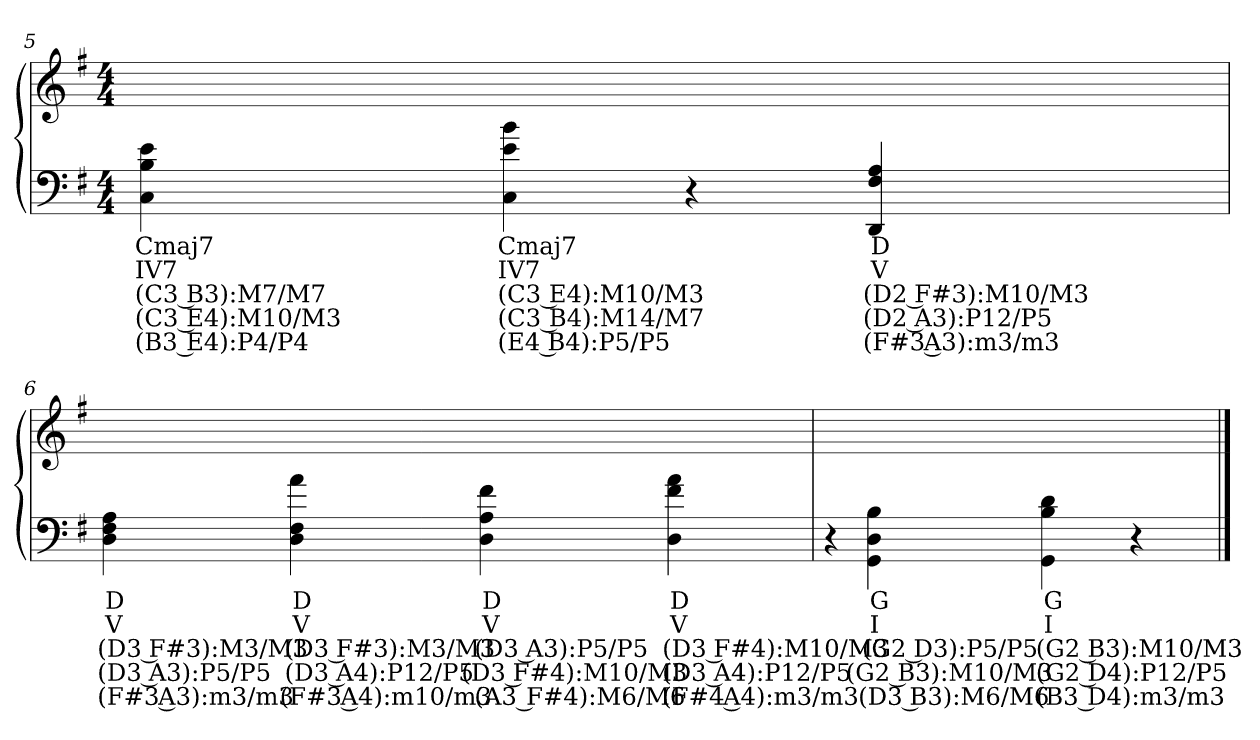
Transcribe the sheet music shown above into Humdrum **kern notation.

**kern	**text	**text	**text	**text	**text	**kern
*part2	*part2	*part2	*part2	*part2	*part2	*part1
*staff2	*staff2	*staff2	*staff2	*staff2	*staff2	*staff1
*clefF4	*	*	*	*	*	*clefG2
*k[f#]	*	*	*	*	*	*k[f#]
*G:	*	*	*	*	*	*G:
*M4/4	*	*	*	*	*	*M4/4
=5	=5	=5	=5	=5	=5	=5
4C 4B 4e	Cmaj7	IV7	(C3 B3):M7/M7	(C3 E4):M10/M3	(B3 E4):P4/P4	1ryy
4C 4e 4b	Cmaj7	IV7	(C3 E4):M10/M3	(C3 B4):M14/M7	(E4 B4):P5/P5	.
4r	.	.	.	.	.	.
4DD 4F# 4A	D	V	(D2 F#3):M10/M3	(D2 A3):P12/P5	(F#3 A3):m3/m3	.
=6	=6	=6	=6	=6	=6	=6
4D 4F# 4A	D	V	(D3 F#3):M3/M3	(D3 A3):P5/P5	(F#3 A3):m3/m3	1ryy
4D 4F# 4a	D	V	(D3 F#3):M3/M3	(D3 A4):P12/P5	(F#3 A4):m10/m3	.
4D 4A 4f#	D	V	(D3 A3):P5/P5	(D3 F#4):M10/M3	(A3 F#4):M6/M6	.
4D 4f# 4a	D	V	(D3 F#4):M10/M3	(D3 A4):P12/P5	(F#4 A4):m3/m3	.
=7	=7	=7	=7	=7	=7	=7
4r	.	.	.	.	.	1ryy
4GG 4D 4B	G	I	(G2 D3):P5/P5	(G2 B3):M10/M3	(D3 B3):M6/M6	.
4GG 4B 4d	G	I	(G2 B3):M10/M3	(G2 D4):P12/P5	(B3 D4):m3/m3	.
4r	.	.	.	.	.	.
==	==	==	==	==	==	==
*-	*-	*-	*-	*-	*-	*-
